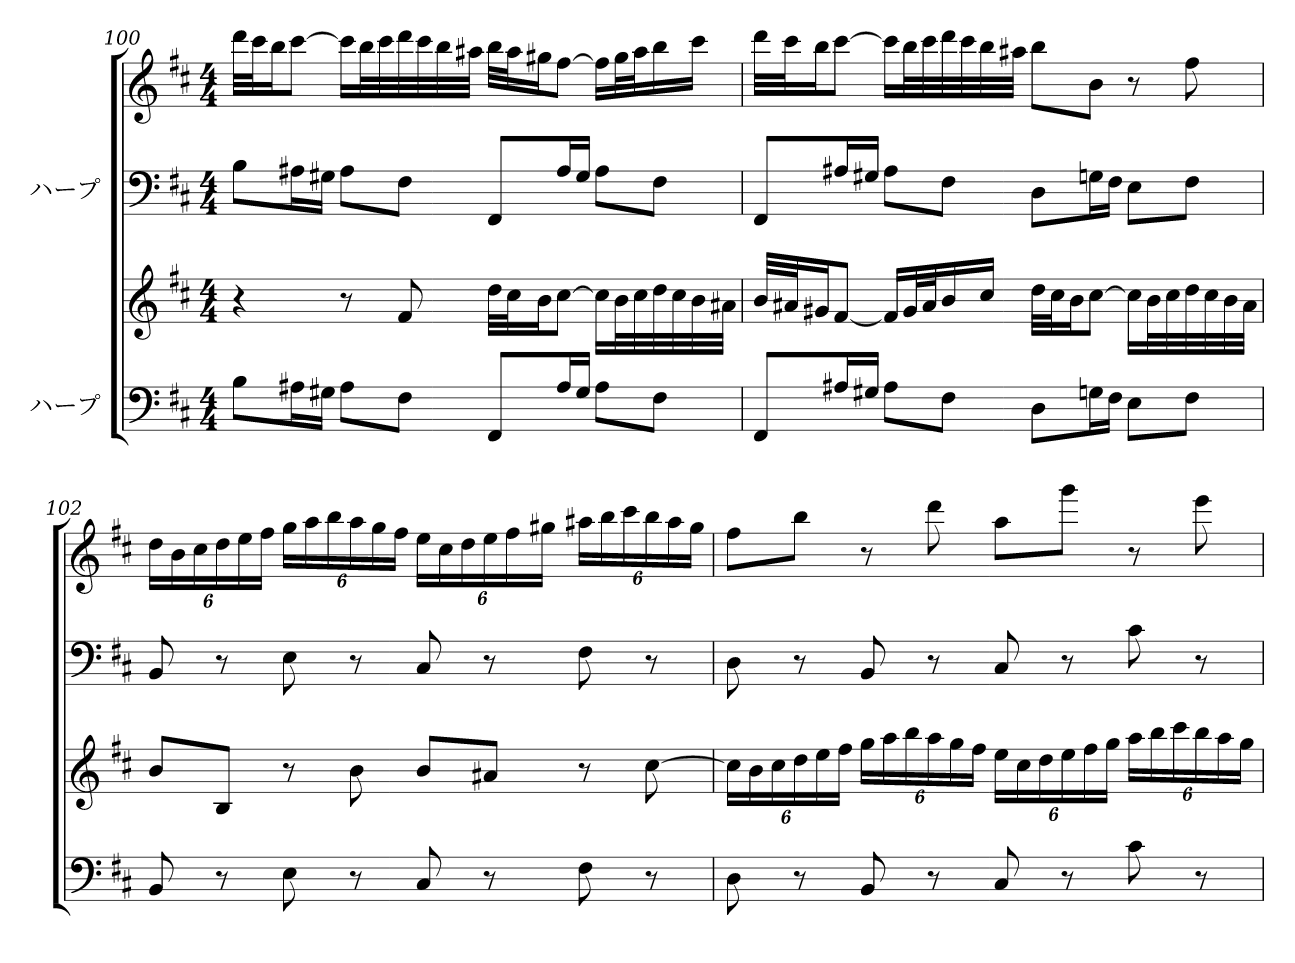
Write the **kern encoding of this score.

**kern	**kern	**kern	**kern
*part2	*part2	*part1	*part1
*staff4	*staff3	*staff2	*staff1
*I"ハープ	*	*I"ハープ	*
!!LO:LB:g=z
*clefF4	*clefG2	*clefF4	*clefG2
*k[f#c#]	*k[f#c#]	*k[f#c#]	*k[f#c#]
*M4/4	*M4/4	*M4/4	*M4/4
=100	=100	=100	=100
8B\L	4r	8B\L	32ddd\LLL
.	.	.	32ccc#\J
.	.	.	16bb\J
16A#X\L	.	16A#X\L	[8ccc#\J
16G#X\JJ	.	16G#X\JJ	.
8A#\L	8r	8A#\L	16ccc#\LL]
.	.	.	32bb\L
.	.	.	32ccc#\
8F#\J	8f#/	8F#\J	32ddd\
.	.	.	32ccc#\
.	.	.	32bb\
.	.	.	32aa#X\JJJ
8FF#/L	32dd\LLL	8FF#/L	32bb\LLL
.	32cc#\J	.	32aa#\J
.	16b\J	.	16gg#X\J
16A#/L	[8cc#\J	16A#/L	[8ff#\J
16G#/JJ	.	16G#/JJ	.
8A#\L	16cc#\LL]	8A#\L	16ff#\LL]
.	32b\L	.	32gg#\L
.	32cc#\	.	32aa#\J
8F#\J	32dd\	8F#\J	16bb\
.	32cc#\	.	.
.	32b\	.	16ccc#\JJ
.	32a#X\JJJ	.	.
!!LO:LB:g=z
=101	=101	=101	=101
8FF#/L	32b/LLL	8FF#/L	32ddd\LLL
.	32a#X/J	.	32ccc#\J
.	16g#X/J	.	16bb\J
16A#X/L	[8f#/J	16A#X/L	[8ccc#\J
16G#X/JJ	.	16G#X/JJ	.
8A#\L	16f#/LL]	8A#\L	16ccc#\LL]
.	32g#/L	.	32bb\L
.	32a#/J	.	32ccc#\
8F#\J	16b/	8F#\J	32ddd\
.	.	.	32ccc#\
.	16cc#/JJ	.	32bb\
.	.	.	32aa#X\JJJ
8D\L	32dd\LLL	8D\L	8bb\L
.	32cc#\J	.	.
.	16b\J	.	.
16Gn\L	[8cc#\J	16Gn\L	8b\J
16F#\JJ	.	16F#\JJ	.
8E\L	16cc#\LL]	8E\L	8r
.	32b\L	.	.
.	32cc#\	.	.
8F#\J	32dd\	8F#\J	8ff#\
.	32cc#\	.	.
.	32b\	.	.
.	32a#\JJJ	.	.
!!LO:PB:g=z
=102	=102	=102	=102
*	*	*	*Xbrackettup
8BB/	8b/L	8BB/	24dd\LL
.	.	.	24b\
.	.	.	24cc#\
8r	8B/J	8r	24dd\
.	.	.	24ee\
.	.	.	24ff#\JJ
8E\	8r	8E\	24gg\LL
.	.	.	24aa\
.	.	.	24bb\
8r	8b\	8r	24aa\
.	.	.	24gg\
.	.	.	24ff#\JJ
8C#/	8b/L	8C#/	24ee\LL
.	.	.	24cc#\
.	.	.	24dd\
8r	8a#X/J	8r	24ee\
.	.	.	24ff#\
.	.	.	24gg#X\JJ
8F#\	8r	8F#\	24aa#X\LL
.	.	.	24bb\
.	.	.	24ccc#\
8r	[8cc#\	8r	24bb\
.	.	.	24aa#\
.	.	.	24gg#\JJ
!!LO:LB:g=z
=103	=103	=103	=103
*	*Xbrackettup	*	*
8D\	24cc#\LL]	8D\	8ff#\L
.	24b\	.	.
.	24cc#\	.	.
8r	24dd\	8r	8bb\J
.	24ee\	.	.
.	24ff#\JJ	.	.
8BB/	24gg\LL	8BB/	8r
.	24aa\	.	.
.	24bb\	.	.
8r	24aa\	8r	8ddd\
.	24gg\	.	.
.	24ff#\JJ	.	.
8C#/	24ee\LL	8C#/	8aa\L
.	24cc#\	.	.
.	24dd\	.	.
8r	24ee\	8r	8ggg\J
.	24ff#\	.	.
.	24gg\JJ	.	.
8c#\	24aa\LL	8c#\	8r
.	24bb\	.	.
.	24ccc#\	.	.
8r	24bb\	8r	8eee\
.	24aa\	.	.
.	24gg\JJ	.	.
=	=	=	=
*-	*-	*-	*-
